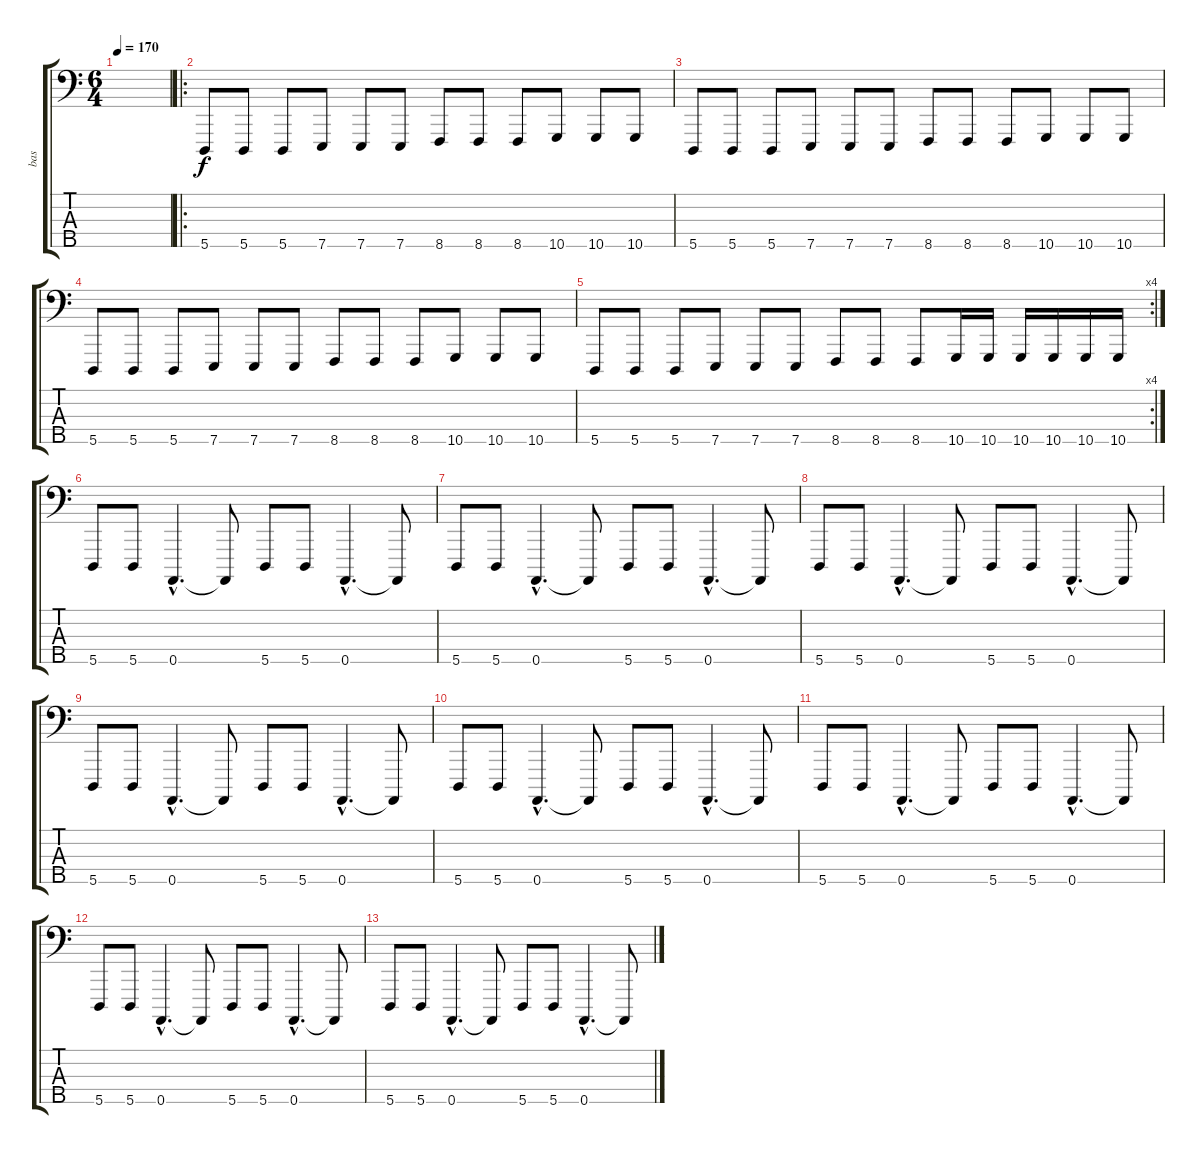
\track ("bas" "bas") {instrument lead8bassandlead}
\staff {score tabs}
\tuning (G2 D2 A1 E1 A0) {hide}
\ts (6 4)
\tempo 170
\clef f4
\ks c
|
\ro
5.5.8 5.5.8 5.5.8 7.5.8 7.5.8 7.5.8 8.5.8 8.5.8 8.5.8 10.5.8 10.5.8 10.5.8 |
5.5.8 5.5.8 5.5.8 7.5.8 7.5.8 7.5.8 8.5.8 8.5.8 8.5.8 10.5.8 10.5.8 10.5.8 |
5.5.8 5.5.8 5.5.8 7.5.8 7.5.8 7.5.8 8.5.8 8.5.8 8.5.8 10.5.8 10.5.8 10.5.8 |
\rc 4
5.5.8 5.5.8 5.5.8 7.5.8 7.5.8 7.5.8 8.5.8 8.5.8 8.5.8 10.5.16 10.5.16 10.5.16 10.5.16 10.5.16 10.5.16 |
5.5.8{instrument timpani} 5.5.8 0.5{hac}.4{d} 0.5{t}.8 5.5.8 5.5.8 0.5{hac}.4{d} 0.5{t}.8 |
5.5.8 5.5.8 0.5{hac}.4{d} 0.5{t}.8 5.5.8 5.5.8 0.5{hac}.4{d} 0.5{t}.8 |
5.5.8 5.5.8 0.5{hac}.4{d} 0.5{t}.8 5.5.8 5.5.8 0.5{hac}.4{d} 0.5{t}.8 |
5.5.8 5.5.8 0.5{hac}.4{d} 0.5{t}.8 5.5.8 5.5.8 0.5{hac}.4{d} 0.5{t}.8 |
5.5.8{volume 8} 5.5.8 0.5{hac}.4{d} 0.5{t}.8 5.5.8 5.5.8 0.5{hac}.4{d} 0.5{t}.8 |
5.5.8 5.5.8 0.5{hac}.4{d} 0.5{t}.8 5.5.8 5.5.8 0.5{hac}.4{d} 0.5{t}.8 |
5.5.8{volume 0} 5.5.8 0.5{hac}.4{d} 0.5{t}.8 5.5.8 5.5.8 0.5{hac}.4{d} 0.5{t}.8 |
5.5.8 5.5.8 0.5{hac}.4{d} 0.5{t}.8 5.5.8 5.5.8 0.5{hac}.4{d} 0.5{t}.8
